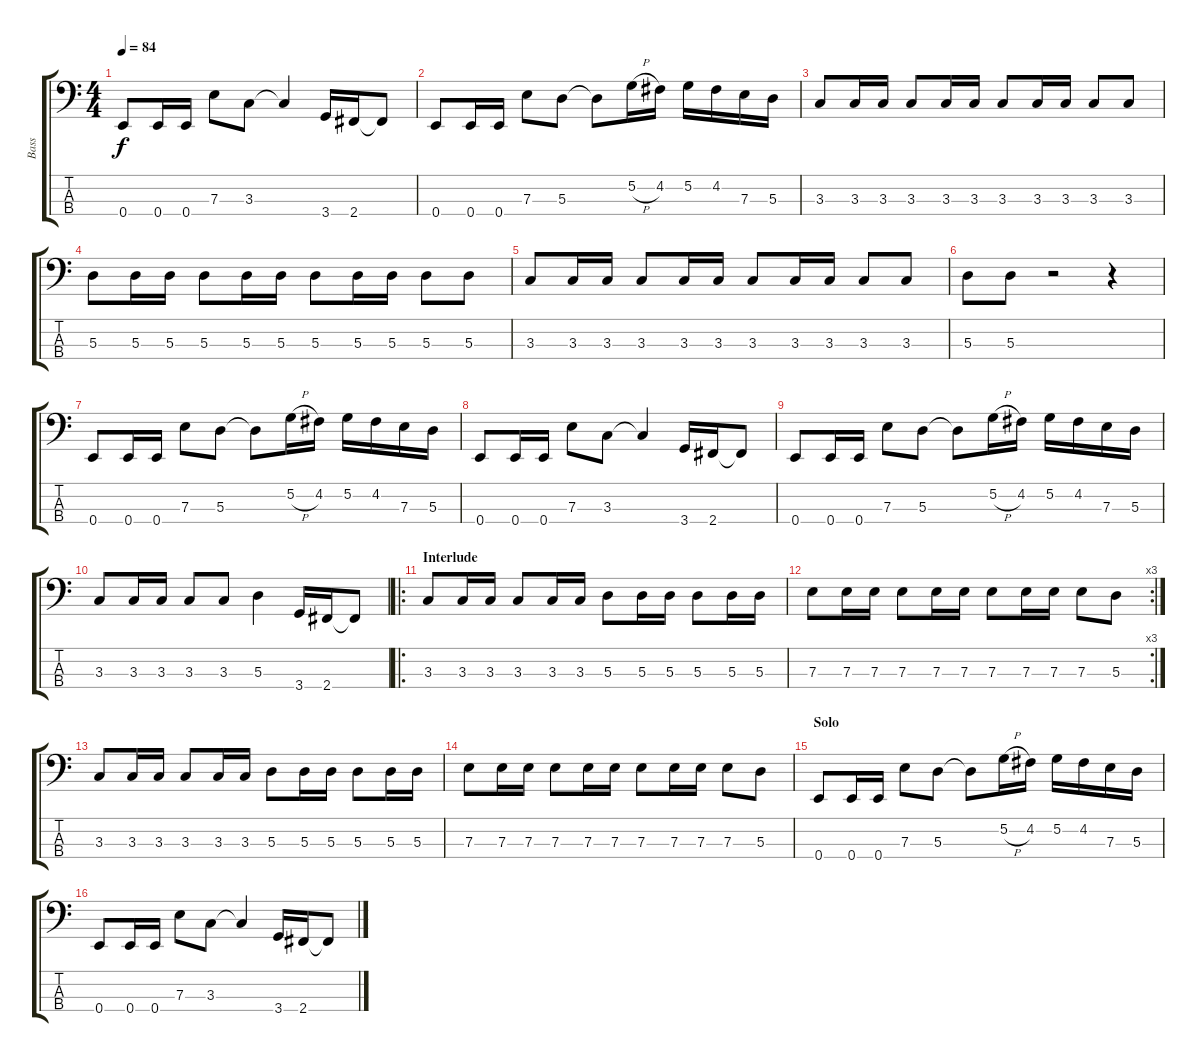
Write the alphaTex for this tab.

\track ("Bass" "Bass") {instrument electricbassfinger}
\staff {score tabs}
\tuning (G2 D2 A1 E1) {hide}
\ts (4 4)
\tempo 84
\clef f4
\ks c
0.4.8{dy f} 0.4.16 0.4.16 7.3.8 3.3.8 3.3{t}.4 3.4.16 2.4.16 2.4{t}.8 |
0.4.8 0.4.16 0.4.16 7.3.8 5.3.8 5.3{t}.8 5.2{h}.16 4.2.16 5.2.16 4.2.16 7.3.16 5.3.16 |
3.3.8 3.3.16 3.3.16 3.3.8 3.3.16 3.3.16 3.3.8 3.3.16 3.3.16 3.3.8 3.3.8 |
5.3.8 5.3.16 5.3.16 5.3.8 5.3.16 5.3.16 5.3.8 5.3.16 5.3.16 5.3.8 5.3.8 |
3.3.8 3.3.16 3.3.16 3.3.8 3.3.16 3.3.16 3.3.8 3.3.16 3.3.16 3.3.8 3.3.8 |
5.3.8 5.3.8 r.2 r.4 |
0.4.8 0.4.16 0.4.16 7.3.8 5.3.8 5.3{t}.8 5.2{h}.16 4.2.16 5.2.16 4.2.16 7.3.16 5.3.16 |
0.4.8 0.4.16 0.4.16 7.3.8 3.3.8 3.3{t}.4 3.4.16 2.4.16 2.4{t}.8 |
0.4.8 0.4.16 0.4.16 7.3.8 5.3.8 5.3{t}.8 5.2{h}.16 4.2.16 5.2.16 4.2.16 7.3.16 5.3.16 |
3.3.8 3.3.16 3.3.16 3.3.8 3.3.8 5.3.4 3.4.16 2.4.16 2.4{t}.8 |
\ro
\section ("" "Interlude")
3.3.8 3.3.16 3.3.16 3.3.8 3.3.16 3.3.16 5.3.8 5.3.16 5.3.16 5.3.8 5.3.16 5.3.16 |
\rc 3
7.3.8 7.3.16 7.3.16 7.3.8 7.3.16 7.3.16 7.3.8 7.3.16 7.3.16 7.3.8 5.3.8 |
3.3.8 3.3.16 3.3.16 3.3.8 3.3.16 3.3.16 5.3.8 5.3.16 5.3.16 5.3.8 5.3.16 5.3.16 |
7.3.8 7.3.16 7.3.16 7.3.8 7.3.16 7.3.16 7.3.8 7.3.16 7.3.16 7.3.8 5.3.8 |
\section ("" "Solo")
0.4.8 0.4.16 0.4.16 7.3.8 5.3.8 5.3{t}.8 5.2{h}.16 4.2.16 5.2.16 4.2.16 7.3.16 5.3.16 |
0.4.8 0.4.16 0.4.16 7.3.8 3.3.8 3.3{t}.4 3.4.16 2.4.16 2.4{t}.8
